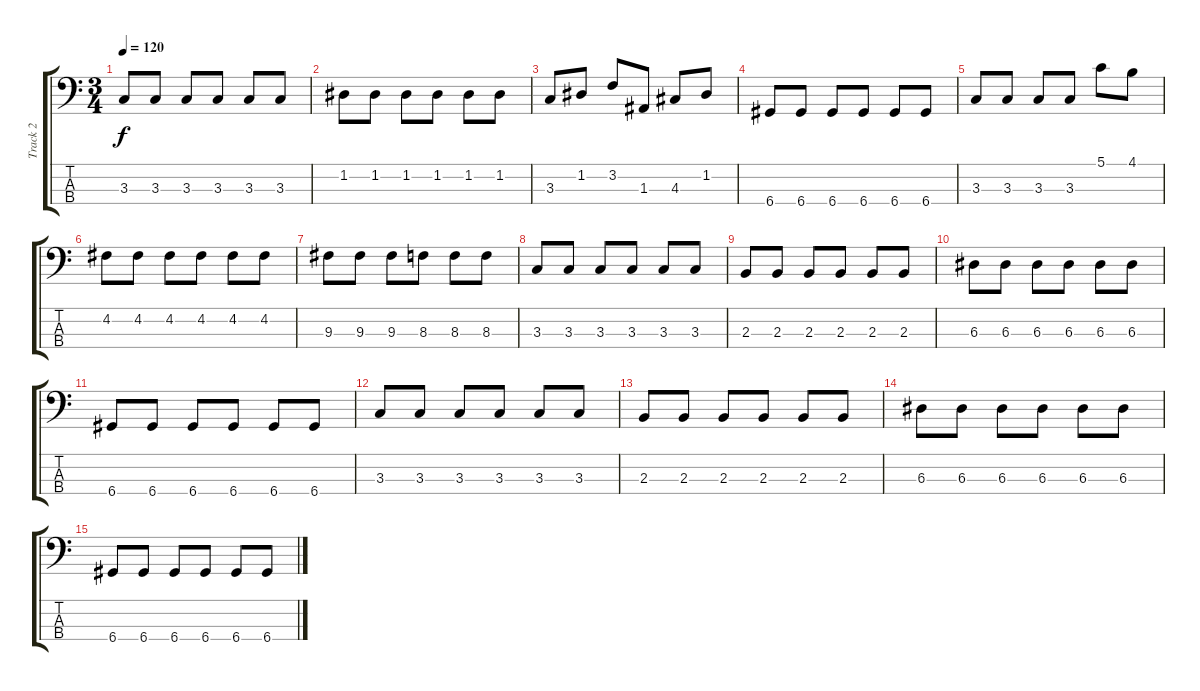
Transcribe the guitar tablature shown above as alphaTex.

\track ("Track 2" "Track 2") {instrument electricbassfinger}
\staff {score tabs}
\tuning (G2 D2 A1 D1) {hide}
\ts (3 4)
\tempo 120
\clef f4
\ks c
3.3.8{dy f} 3.3.8 3.3.8 3.3.8 3.3.8 3.3.8 |
1.2.8 1.2.8 1.2.8 1.2.8 1.2.8 1.2.8 |
3.3.8 1.2.8 3.2.8 1.3.8 4.3.8 1.2.8 |
6.4.8 6.4.8 6.4.8 6.4.8 6.4.8 6.4.8 |
3.3.8 3.3.8 3.3.8 3.3.8 5.1.8 4.1.8 |
4.2.8 4.2.8 4.2.8 4.2.8 4.2.8 4.2.8 |
9.3.8 9.3.8 9.3.8 8.3.8 8.3.8 8.3.8 |
3.3.8 3.3.8 3.3.8 3.3.8 3.3.8 3.3.8 |
2.3.8 2.3.8 2.3.8 2.3.8 2.3.8 2.3.8 |
6.3.8 6.3.8 6.3.8 6.3.8 6.3.8 6.3.8 |
6.4.8 6.4.8 6.4.8 6.4.8 6.4.8 6.4.8 |
3.3.8 3.3.8 3.3.8 3.3.8 3.3.8 3.3.8 |
2.3.8 2.3.8 2.3.8 2.3.8 2.3.8 2.3.8 |
6.3.8 6.3.8 6.3.8 6.3.8 6.3.8 6.3.8 |
6.4.8 6.4.8 6.4.8 6.4.8 6.4.8 6.4.8
